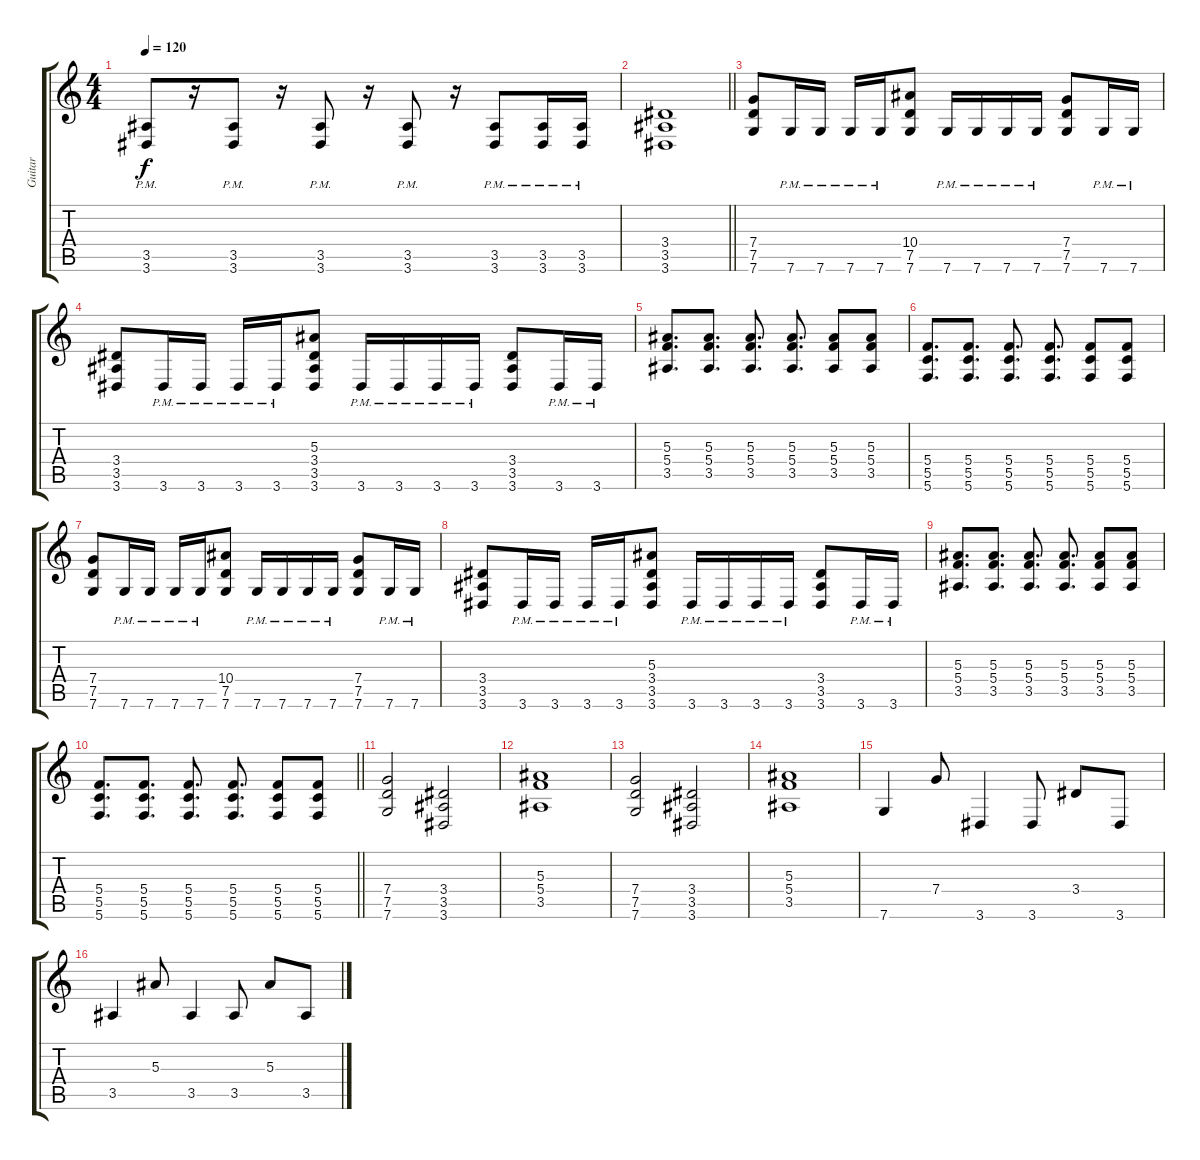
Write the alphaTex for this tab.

\track ("Guitar" "Guitar") {instrument distortionguitar}
\staff {score tabs}
\tuning (D4 A3 F3 C3 G2 C2) {hide}
\ts (4 4)
\tempo 120
\clef g2
\ks c
(3.5{pm} 3.6{pm}).8{dy f} r.16 (3.5{pm} 3.6{pm}).8 r.16 (3.5{pm} 3.6{pm}).8 r.16 (3.5{pm} 3.6{pm}).8 r.16 (3.5{pm} 3.6{pm}).8 (3.5{pm} 3.6{pm}).16 (3.5{pm} 3.6{pm}).16 |
\barLineRight lightlight
(3.4 3.5 3.6).1 |
\section ("" " ")
(7.4 7.5 7.6).8 7.6{pm}.16 7.6{pm}.16 7.6{pm}.16 7.6{pm}.16 (10.4 7.5 7.6).8 7.6{pm}.16 7.6{pm}.16 7.6{pm}.16 7.6{pm}.16 (7.4 7.5 7.6).8 7.6{pm}.16 7.6{pm}.16 |
(3.4 3.5 3.6).8 3.6{pm}.16 3.6{pm}.16 3.6{pm}.16 3.6{pm}.16 (5.3 3.4 3.5 3.6).8 3.6{pm}.16 3.6{pm}.16 3.6{pm}.16 3.6{pm}.16 (3.4 3.5 3.6).8 3.6{pm}.16 3.6{pm}.16 |
(5.3 5.4 3.5).8{d} (5.3 5.4 3.5).8{d} (5.3 5.4 3.5).8{d} (5.3 5.4 3.5).8{d} (5.3 5.4 3.5).8 (5.3 5.4 3.5).8 |
(5.4 5.5 5.6).8{d} (5.4 5.5 5.6).8{d} (5.4 5.5 5.6).8{d} (5.4 5.5 5.6).8{d} (5.4 5.5 5.6).8 (5.4 5.5 5.6).8 |
(7.4 7.5 7.6).8 7.6{pm}.16 7.6{pm}.16 7.6{pm}.16 7.6{pm}.16 (10.4 7.5 7.6).8 7.6{pm}.16 7.6{pm}.16 7.6{pm}.16 7.6{pm}.16 (7.4 7.5 7.6).8 7.6{pm}.16 7.6{pm}.16 |
(3.4 3.5 3.6).8 3.6{pm}.16 3.6{pm}.16 3.6{pm}.16 3.6{pm}.16 (5.3 3.4 3.5 3.6).8 3.6{pm}.16 3.6{pm}.16 3.6{pm}.16 3.6{pm}.16 (3.4 3.5 3.6).8 3.6{pm}.16 3.6{pm}.16 |
(5.3 5.4 3.5).8{d} (5.3 5.4 3.5).8{d} (5.3 5.4 3.5).8{d} (5.3 5.4 3.5).8{d} (5.3 5.4 3.5).8 (5.3 5.4 3.5).8 |
\barLineRight lightlight
(5.4 5.5 5.6).8{d} (5.4 5.5 5.6).8{d} (5.4 5.5 5.6).8{d} (5.4 5.5 5.6).8{d} (5.4 5.5 5.6).8 (5.4 5.5 5.6).8 |
\section ("" " ")
(7.4 7.5 7.6).2 (3.4 3.5 3.6).2 |
(5.3 5.4 3.5).1 |
(7.4 7.5 7.6).2 (3.4 3.5 3.6).2 |
(5.3 5.4 3.5).1 |
7.6.4 7.4.8 3.6.4 3.6.8 3.4.8 3.6.8 |
3.5.4 5.3.8 3.5.4 3.5.8 5.3.8 3.5.8
